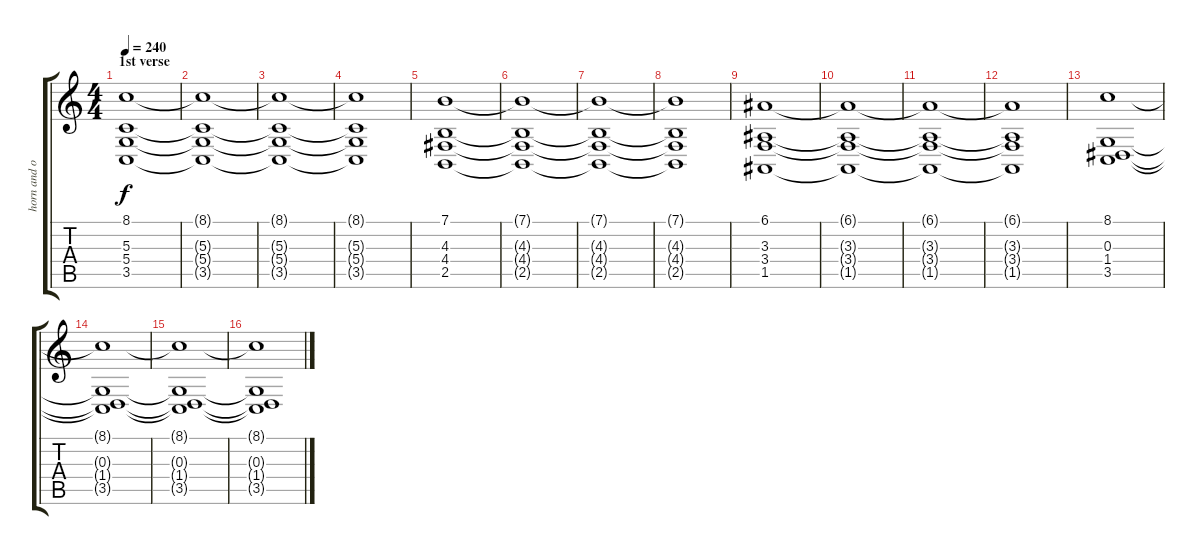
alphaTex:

\track ("horn and organ(alex stariopoli)" "horn and o") {instrument frenchhorn}
\staff {score tabs}
\tuning (E4 B3 G3 D3 A2 E2) {hide}
\ts (4 4)
\section ("" "1st verse")
\tempo 240
\clef g2
\ks c
(8.1 5.3 5.4 3.5).1{dy f instrument churchorgan} |
(8.1{t} 5.3{t} 5.4{t} 3.5{t}).1 |
(8.1{t} 5.3{t} 5.4{t} 3.5{t}).1 |
(8.1{t} 5.3{t} 5.4{t} 3.5{t}).1 |
(7.1 4.3 4.4 2.5).1{instrument churchorgan} |
(7.1{t} 4.3{t} 4.4{t} 2.5{t}).1 |
(7.1{t} 4.3{t} 4.4{t} 2.5{t}).1 |
(7.1{t} 4.3{t} 4.4{t} 2.5{t}).1 |
(6.1 3.3 3.4 1.5).1{instrument churchorgan} |
(6.1{t} 3.3{t} 3.4{t} 1.5{t}).1 |
(6.1{t} 3.3{t} 3.4{t} 1.5{t}).1 |
(6.1{t} 3.3{t} 3.4{t} 1.5{t}).1 |
(8.1 0.3 1.4 3.5).1{instrument churchorgan} |
(8.1{t} 0.3{t} 1.4{t} 3.5{t}).1 |
(8.1{t} 0.3{t} 1.4{t} 3.5{t}).1 |
(8.1{t} 0.3{t} 1.4{t} 3.5{t}).1
